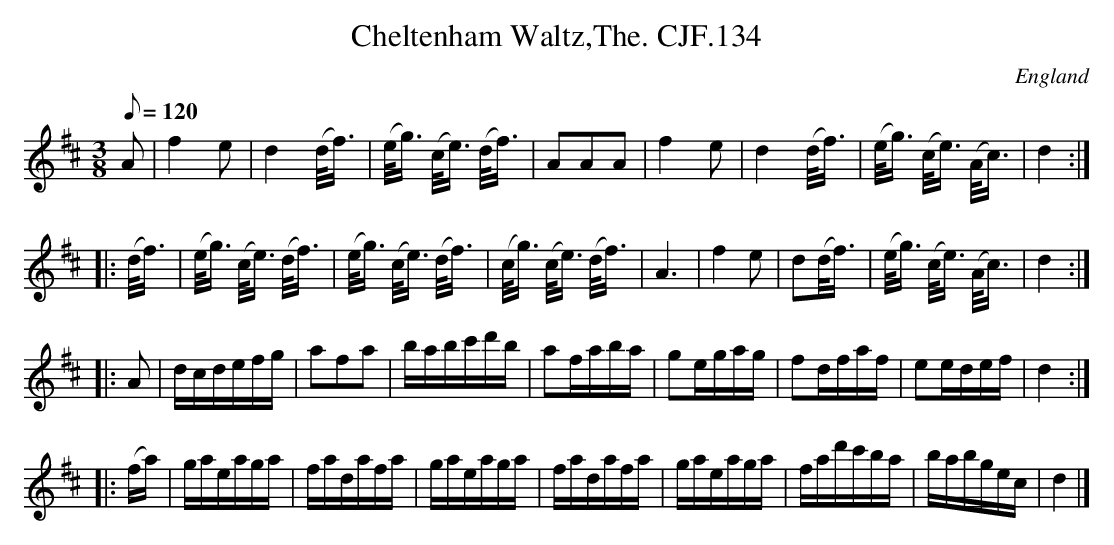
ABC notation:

X:1
T:Cheltenham Waltz,The. CJF.134
O:England
M:3/8
L:1/16
Q:1/8=120
K:D major
A2|f4e2|d4 (d<f)|(e<g) (c<e) (d<f)|A2A2A2|\
f4e2|d4 (d<f)|(e<g) (c<e) (A<c)|d4:|!
|:(d<f)|(e<g) (c<e) (d<f)|(e<g) (c<e) (d<f)|\
(c<g) (c<e) (d<f)|A6|f4e2|\
d2(d<f)|(e<g) (c<e) (A<c)|d4:|!
|:A2|dcdefg|a2f2a2|babc'd'b|a2faba|\
g2egag|f2dfaf|e2edef|d4:|!
|:(fa)|gaeaga|fadafa|gaeaga|fadafa|\
gaeaga|fad'c'ba|babgec|d4|]
